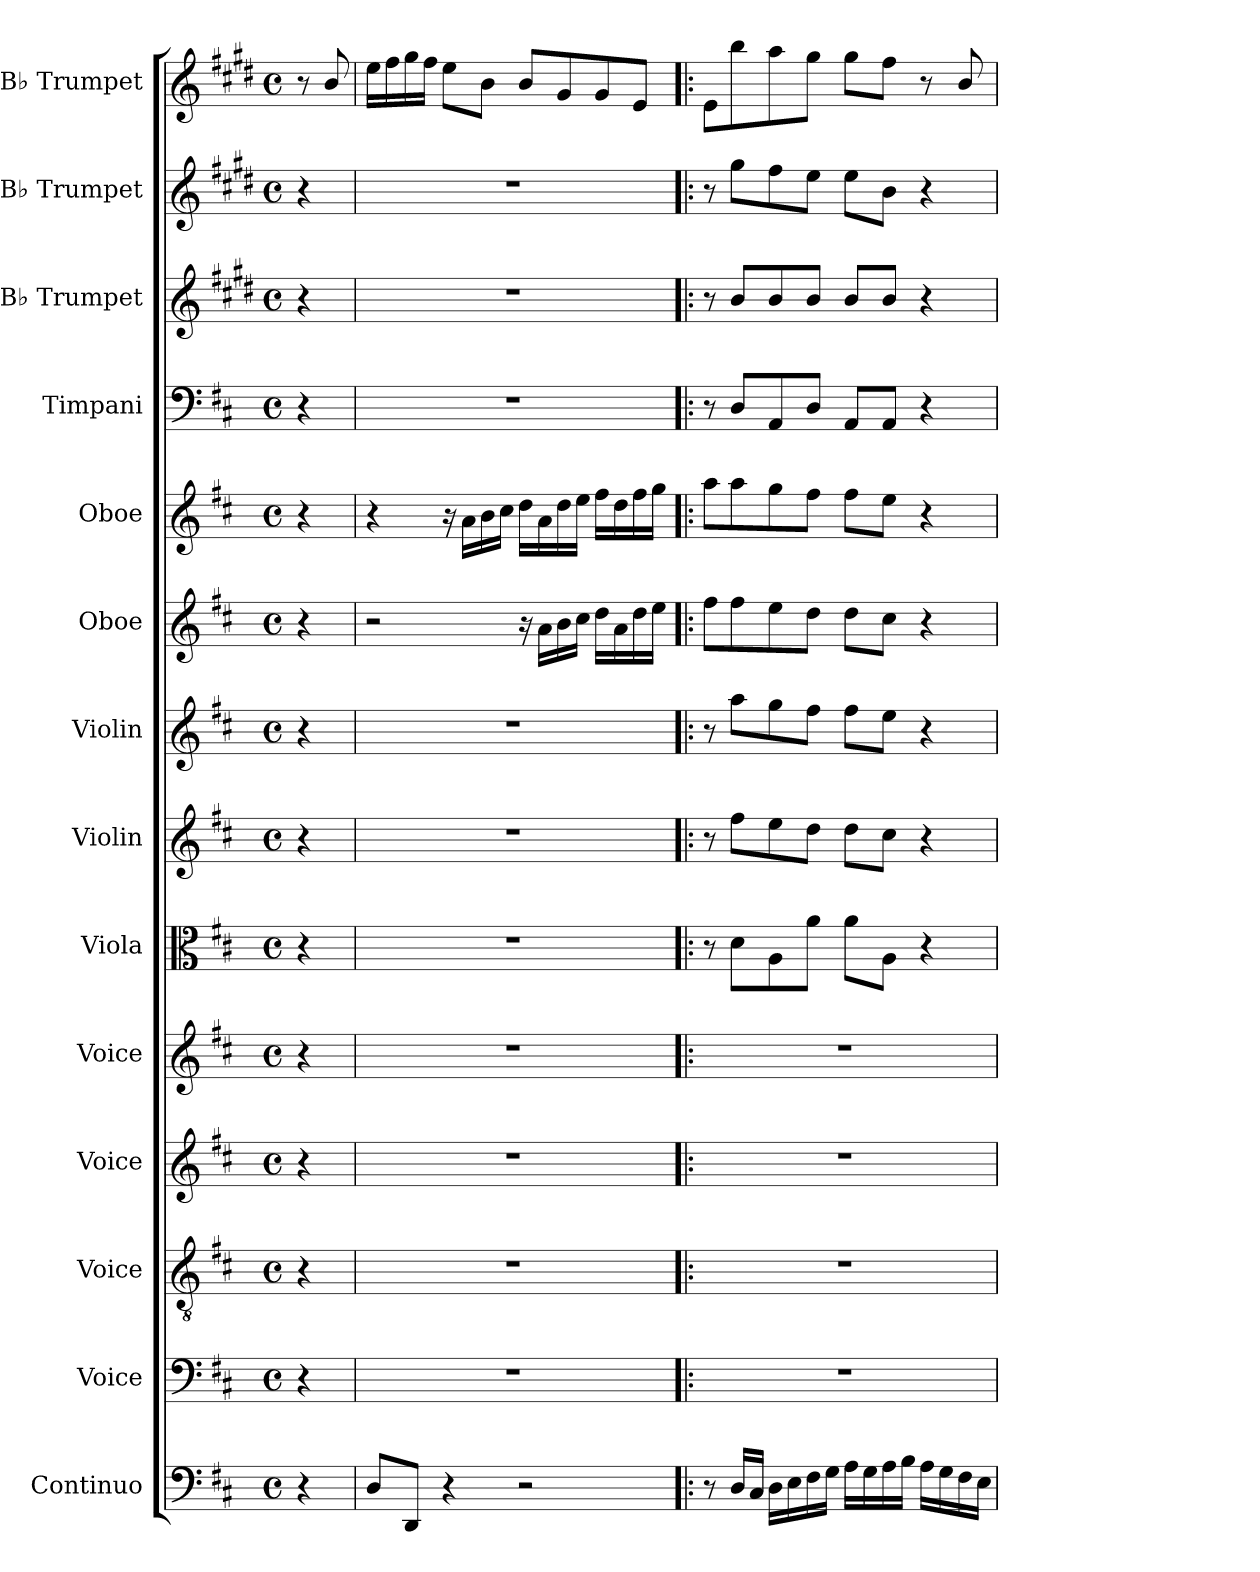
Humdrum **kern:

**kern	**kern	**kern	**kern	**kern	**kern	**kern	**kern	**kern	**kern	**kern	**kern	**kern	**kern
*part14	*part13	*part12	*part11	*part10	*part9	*part8	*part7	*part6	*part5	*part4	*part3	*part2	*part1
*staff14	*staff13	*staff12	*staff11	*staff10	*staff9	*staff8	*staff7	*staff6	*staff5	*staff4	*staff3	*staff2	*staff1
*I"Continuo	*I"Voice	*I"Voice	*I"Voice	*I"Voice	*I"Viola	*I"Violin	*I"Violin	*I"Oboe	*I"Oboe	*I"Timpani	*I"B♭ Trumpet	*I"B♭ Trumpet	*I"B♭ Trumpet
*I'Cont.	*I'V	*I'V	*I'V	*I'V	*I'Vla.	*I'Vln.	*I'Vln.	*I'Ob.	*I'Ob.	*I'Timp.	*I'B♭ Tpt.	*I'B♭ Tpt.	*I'B♭ Tpt.
*clefF4	*clefF4	*clefGv2	*clefG2	*clefG2	*clefC3	*clefG2	*clefG2	*clefG2	*clefG2	*clefF4	*clefG2	*clefG2	*clefG2
*ITrd7c12	*	*	*	*	*	*	*	*	*	*	*ITrd1c2	*ITrd1c2	*ITrd1c2
*k[f#c#]	*k[f#c#]	*k[f#c#]	*k[f#c#]	*k[f#c#]	*k[f#c#]	*k[f#c#]	*k[f#c#]	*k[f#c#]	*k[f#c#]	*k[f#c#]	*k[f#c#]	*k[f#c#]	*k[f#c#]
*M4/4	*M4/4	*M4/4	*M4/4	*M4/4	*M4/4	*M4/4	*M4/4	*M4/4	*M4/4	*M4/4	*M4/4	*M4/4	*M4/4
*met(c)	*met(c)	*met(c)	*met(c)	*met(c)	*met(c)	*met(c)	*met(c)	*met(c)	*met(c)	*met(c)	*met(c)	*met(c)	*met(c)
=	=	=	=	=	=	=	=	=	=	=	=	=	=
4r	4r	4r	4r	4r	4r	4r	4r	4r	4r	4r	4r	4r	8r
.	.	.	.	.	.	.	.	.	.	.	.	.	8a/
=1	=1	=1	=1	=1	=1	=1	=1	=1	=1	=1	=1	=1	=1
8DD/L	1r	1r	1r	1r	1r	1r	1r	2r	4r	1r	1r	1r	16dd\LL
.	.	.	.	.	.	.	.	.	.	.	.	.	16ee\
8DDD/J	.	.	.	.	.	.	.	.	.	.	.	.	16ff#\
.	.	.	.	.	.	.	.	.	.	.	.	.	16ee\JJ
4r	.	.	.	.	.	.	.	.	16r	.	.	.	8dd\L
.	.	.	.	.	.	.	.	.	16a\LL	.	.	.	.
.	.	.	.	.	.	.	.	.	16b\	.	.	.	8a\J
.	.	.	.	.	.	.	.	.	16cc#\JJ	.	.	.	.
2r	.	.	.	.	.	.	.	16r	16dd\LL	.	.	.	8a/L
.	.	.	.	.	.	.	.	16a\LL	16a\	.	.	.	.
.	.	.	.	.	.	.	.	16b\	16dd\	.	.	.	8f#/
.	.	.	.	.	.	.	.	16cc#\JJ	16ee\JJ	.	.	.	.
.	.	.	.	.	.	.	.	16dd\LL	16ff#\LL	.	.	.	8f#/
.	.	.	.	.	.	.	.	16a\	16dd\	.	.	.	.
.	.	.	.	.	.	.	.	16dd\	16ff#\	.	.	.	8d/J
.	.	.	.	.	.	.	.	16ee\JJ	16gg\JJ	.	.	.	.
=2!|:	=2!|:	=2!|:	=2!|:	=2!|:	=2!|:	=2!|:	=2!|:	=2!|:	=2!|:	=2!|:	=2!|:	=2!|:	=2!|:
8r	1r	1r	1r	1r	8r	8r	8r	8ff#\L	8aa\L	8r	8r	8r	8d\L
16DD/LL	.	.	.	.	8d\L	8ff#\L	8aa\L	8ff#\	8aa\	8D/L	8a/L	8ff#\L	8aa\
16CC#/JJ	.	.	.	.	.	.	.	.	.	.	.	.	.
16DD\LL	.	.	.	.	8A\	8ee\	8gg\	8ee\	8gg\	8AA/	8a/	8ee\	8gg\
16EE\	.	.	.	.	.	.	.	.	.	.	.	.	.
16FF#\	.	.	.	.	8a\J	8dd\J	8ff#\J	8dd\J	8ff#\J	8D/J	8a/J	8dd\J	8ff#\J
16GG\JJ	.	.	.	.	.	.	.	.	.	.	.	.	.
16AA\LL	.	.	.	.	8a\L	8dd\L	8ff#\L	8dd\L	8ff#\L	8AA/L	8a/L	8dd\L	8ff#\L
16GG\	.	.	.	.	.	.	.	.	.	.	.	.	.
16AA\	.	.	.	.	8A\J	8cc#\J	8ee\J	8cc#\J	8ee\J	8AA/J	8a/J	8a\J	8ee\J
16BB\JJ	.	.	.	.	.	.	.	.	.	.	.	.	.
16AA\LL	.	.	.	.	4r	4r	4r	4r	4r	4r	4r	4r	8r
16GG\	.	.	.	.	.	.	.	.	.	.	.	.	.
16FF#\	.	.	.	.	.	.	.	.	.	.	.	.	8a/
16EE\JJ	.	.	.	.	.	.	.	.	.	.	.	.	.
=	=	=	=	=	=	=	=	=	=	=	=	=	=
*-	*-	*-	*-	*-	*-	*-	*-	*-	*-	*-	*-	*-	*-
